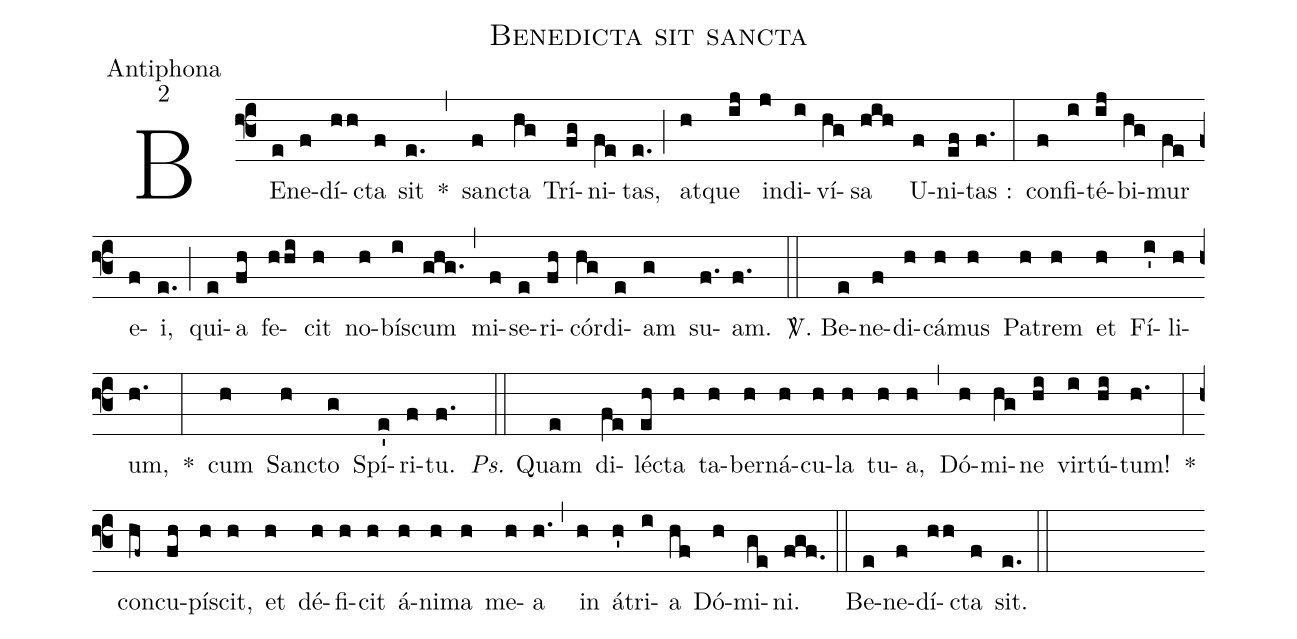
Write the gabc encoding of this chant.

name:Benedicta sit sancta;
office-part:Antiphona;
mode:2;
%%
(f3) BE(e)ne(f)dí(hh)cta(f) sit(e.) *(,) san(f)cta(hg) Trí(fg)ni(fe)tas,(e.) (;) at(h)que(ij) in(j)di(i)ví(hg)sa(hih) U(f)ni(ef)tas :(f.) (:) con(f)fi(i)té(ij)bi(hg)mur(fe) e(f)i,(e.) (;) q{ui}(e)a(fh) fe(hhi)cit(h) no(h)bís(i)cum(ghg.) (,) mi(f)se(e)ri(fh)cór(hg)di(e)am(g) su(f.)am.(f.) (::)

<sp>V/</sp>. Be(e)ne(f)di(h)cá(h)mus(h) Pa(h)trem(h) et(h) Fí(i')li(h)um,(h.) *(:) cum(h) San(h)cto(g) Spí(e')ri(f)tu.(f.) (::)

<i>Ps.</i> Quam(e) di(fe)lé(eh)cta(h) ta(h)ber(h)ná(h)cu(h)la(h) tu(h)a,(h) (,) Dó(h)mi(hg)ne(hi) vir(i)tú(hi)tum!(h.) *(:) con(hf~)cu(fh)pí(h)scit,(h) et(h) dé(h)fi(h)cit(h) á(h)ni(h)ma(h) me(h)a(h.) (,) in(h) á(h')tri(i)a(hf) Dó(h)mi(ge)ni.(fgf.) (::)
Be(e)ne(f)dí(hh)cta(f) sit.(e.) (::)
